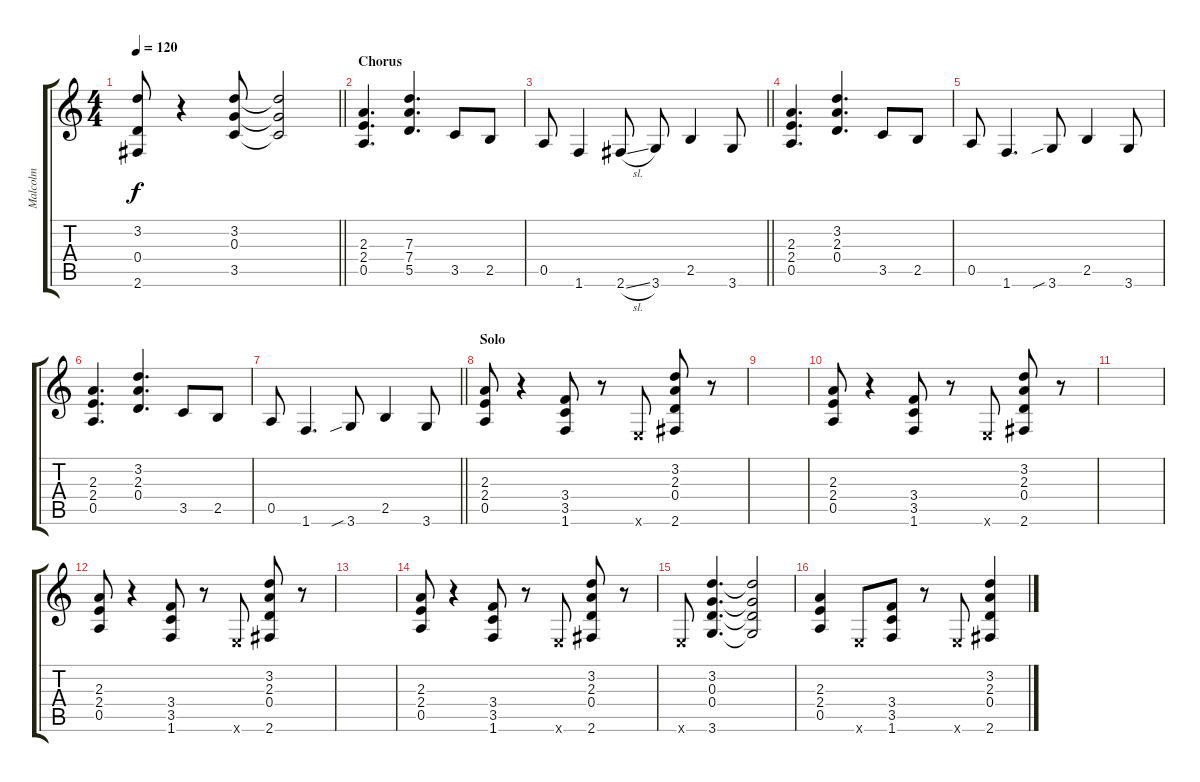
\track ("Malcolm" "Malcolm") {instrument overdrivenguitar}
\staff {score tabs}
\tuning (E4 B3 G3 D3 A2 E2) {hide}
\ts (4 4)
\tempo 120
\clef g2
\barLineRight lightlight
\ks c
(3.2 0.4 2.6).8{dy f} r.4 (3.2 0.3 3.5).8 (3.2{t} 0.3{t} 3.5{t}).2 |
\section ("" "Chorus")
(2.3 2.4 0.5).4{d} (7.3 7.4 5.5).4{d} 3.5.8 2.5.8 |
\barLineRight lightlight
0.5.8 1.6.4 2.6{sl}.8 3.6.8 2.5.4 3.6.8 |
\section ("" "")
(2.3 2.4 0.5).4{d} (3.2 2.3 0.4).4{d} 3.5.8 2.5.8 |
0.5.8 1.6.4{d} 3.6{sib}.8 2.5.4 3.6.8 |
(2.3 2.4 0.5).4{d} (3.2 2.3 0.4).4{d} 3.5.8 2.5.8 |
\barLineRight lightlight
0.5.8 1.6.4{d} 3.6{sib}.8 2.5.4 3.6.8 |
\section ("" "Solo")
(2.3 2.4 0.5).8 r.4 (3.4 3.5 1.6).8 r.8 0.6{x}.8 (3.2 2.3 0.4 2.6).8 r.8 |
|
(2.3 2.4 0.5).8 r.4 (3.4 3.5 1.6).8 r.8 0.6{x}.8 (3.2 2.3 0.4 2.6).8 r.8 |
|
(2.3 2.4 0.5).8 r.4 (3.4 3.5 1.6).8 r.8 0.6{x}.8 (3.2 2.3 0.4 2.6).8 r.8 |
|
(2.3 2.4 0.5).8 r.4 (3.4 3.5 1.6).8 r.8 0.6{x}.8 (3.2 2.3 0.4 2.6).8 r.8 |
0.6{x}.8 (3.2 0.3 0.4 3.6).4{d} (3.2{t} 0.3{t} 0.4{t} 3.6{t}).2 |
(2.3 2.4 0.5).4 0.6{x}.8 (3.4 3.5 1.6).8 r.8 0.6{x}.8 (3.2 2.3 0.4 2.6).4
